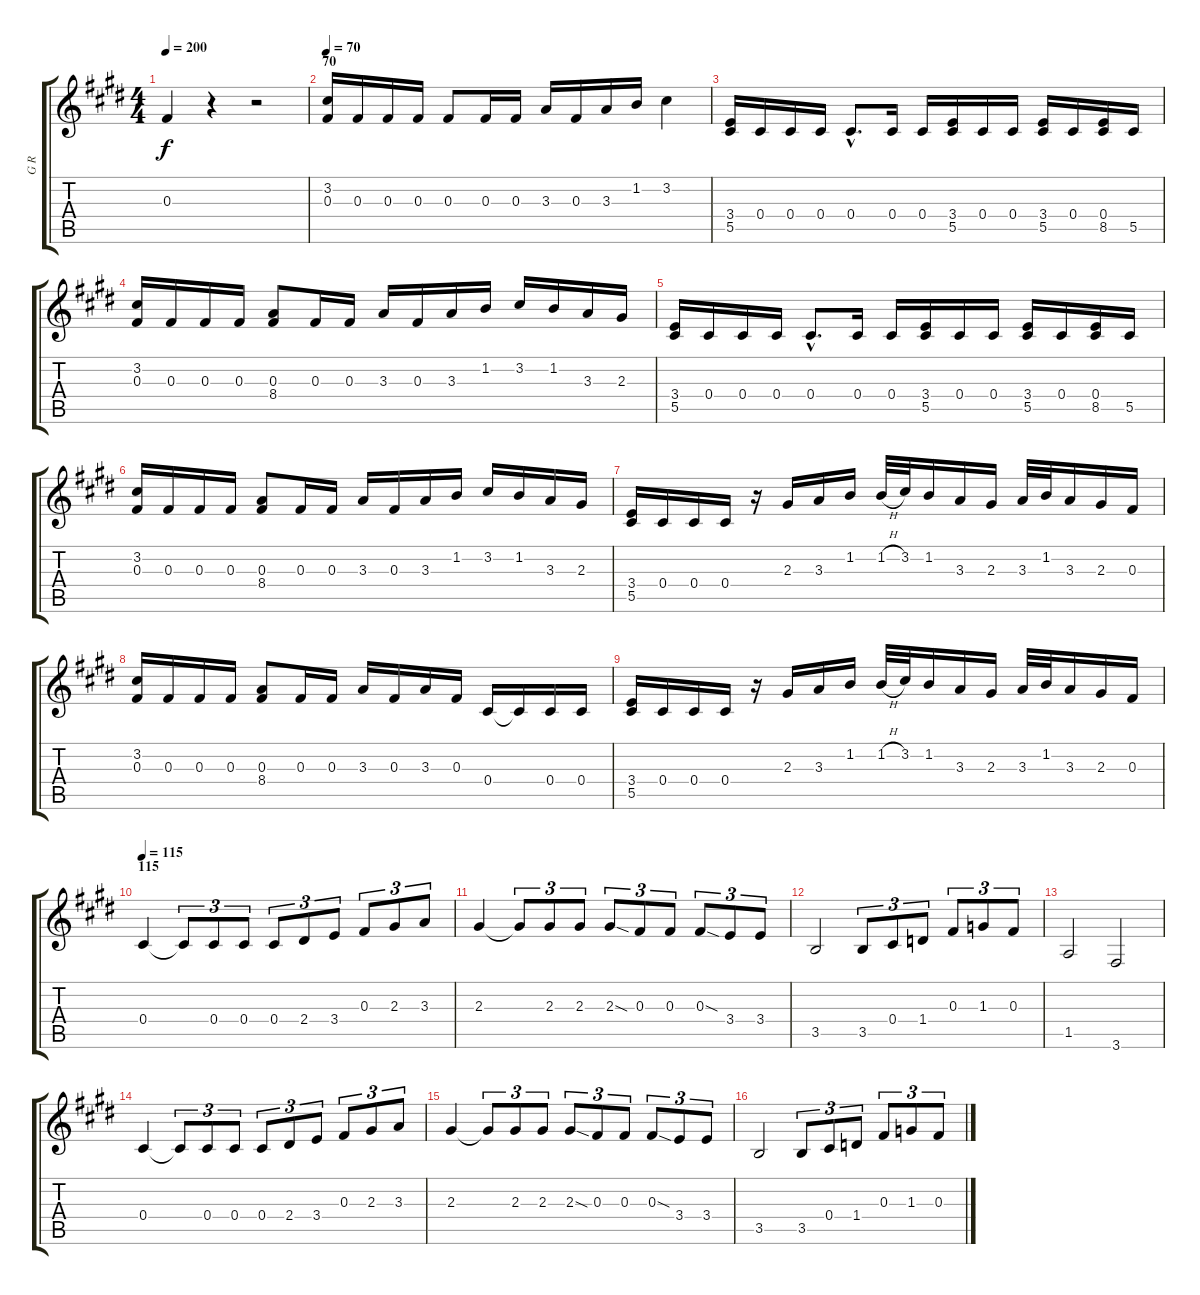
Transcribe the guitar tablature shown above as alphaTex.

\track ("G R" "G R") {instrument distortionguitar}
\staff {score tabs}
\tuning (Eb4 Bb3 Gb3 Db3 Ab2 Eb2) {hide}
\ts (4 4)
\tempo 200
\clef g2
\ks e
0.3.4{dy f} r.4 r.2 |
\section ("" "70")
\tempo 70
(3.2 0.3).16 0.3.16 0.3.16 0.3.16 0.3.8 0.3.16 0.3.16 3.3.16 0.3.16 3.3.16 1.2.16 3.2.4 |
(3.4 5.5).16 0.4.16 0.4.16 0.4.16 0.4{hac}.8{d} 0.4.16 0.4.16 (3.4 5.5).16 0.4.16 0.4.16 (3.4 5.5).16 0.4.16 (0.4 8.5).16 5.5.16 |
(3.2 0.3).16 0.3.16 0.3.16 0.3.16 (0.3 8.4).8 0.3.16 0.3.16 3.3.16 0.3.16 3.3.16 1.2.16 3.2.16 1.2.16 3.3.16 2.3.16 |
(3.4 5.5).16 0.4.16 0.4.16 0.4.16 0.4{hac}.8{d} 0.4.16 0.4.16 (3.4 5.5).16 0.4.16 0.4.16 (3.4 5.5).16 0.4.16 (0.4 8.5).16 5.5.16 |
(3.2 0.3).16 0.3.16 0.3.16 0.3.16 (0.3 8.4).8 0.3.16 0.3.16 3.3.16 0.3.16 3.3.16 1.2.16 3.2.16 1.2.16 3.3.16 2.3.16 |
(3.4 5.5).16 0.4.16 0.4.16 0.4.16 r.16 2.3.16 3.3.16 1.2.16 1.2{h}.32 3.2.32 1.2.16 3.3.16 2.3.16 3.3.32 1.2.32 3.3.16 2.3.16 0.3.16 |
(3.2 0.3).16 0.3.16 0.3.16 0.3.16 (0.3 8.4).8 0.3.16 0.3.16 3.3.16 0.3.16 3.3.16 0.3.16 0.4.16 0.4{t}.16 0.4.16 0.4.16 |
(3.4 5.5).16 0.4.16 0.4.16 0.4.16 r.16 2.3.16 3.3.16 1.2.16 1.2{h}.32 3.2.32 1.2.16 3.3.16 2.3.16 3.3.32 1.2.32 3.3.16 2.3.16 0.3.16 |
\section ("" "115")
\tempo 115
0.4.4 0.4{t}.8{tu (3 2)} 0.4.8{tu (3 2)} 0.4.8{tu (3 2)} 0.4.8{tu (3 2)} 2.4.8{tu (3 2)} 3.4.8{tu (3 2)} 0.3.8{tu (3 2)} 2.3.8{tu (3 2)} 3.3.8{tu (3 2)} |
2.3.4 2.3{t}.8{tu (3 2)} 2.3.8{tu (3 2)} 2.3.8{tu (3 2)} 2.3{sod}.8{tu (3 2)} 0.3.8{tu (3 2)} 0.3.8{tu (3 2)} 0.3{sod}.8{tu (3 2)} 3.4.8{tu (3 2)} 3.4.8{tu (3 2)} |
3.5.2 3.5.8{tu (3 2)} 0.4.8{tu (3 2)} 1.4.8{tu (3 2)} 0.3.8{tu (3 2)} 1.3.8{tu (3 2)} 0.3.8{tu (3 2)} |
1.5.2 3.6.2 |
0.4.4 0.4{t}.8{tu (3 2)} 0.4.8{tu (3 2)} 0.4.8{tu (3 2)} 0.4.8{tu (3 2)} 2.4.8{tu (3 2)} 3.4.8{tu (3 2)} 0.3.8{tu (3 2)} 2.3.8{tu (3 2)} 3.3.8{tu (3 2)} |
2.3.4 2.3{t}.8{tu (3 2)} 2.3.8{tu (3 2)} 2.3.8{tu (3 2)} 2.3{sod}.8{tu (3 2)} 0.3.8{tu (3 2)} 0.3.8{tu (3 2)} 0.3{sod}.8{tu (3 2)} 3.4.8{tu (3 2)} 3.4.8{tu (3 2)} |
3.5.2 3.5.8{tu (3 2)} 0.4.8{tu (3 2)} 1.4.8{tu (3 2)} 0.3.8{tu (3 2)} 1.3.8{tu (3 2)} 0.3.8{tu (3 2)}
